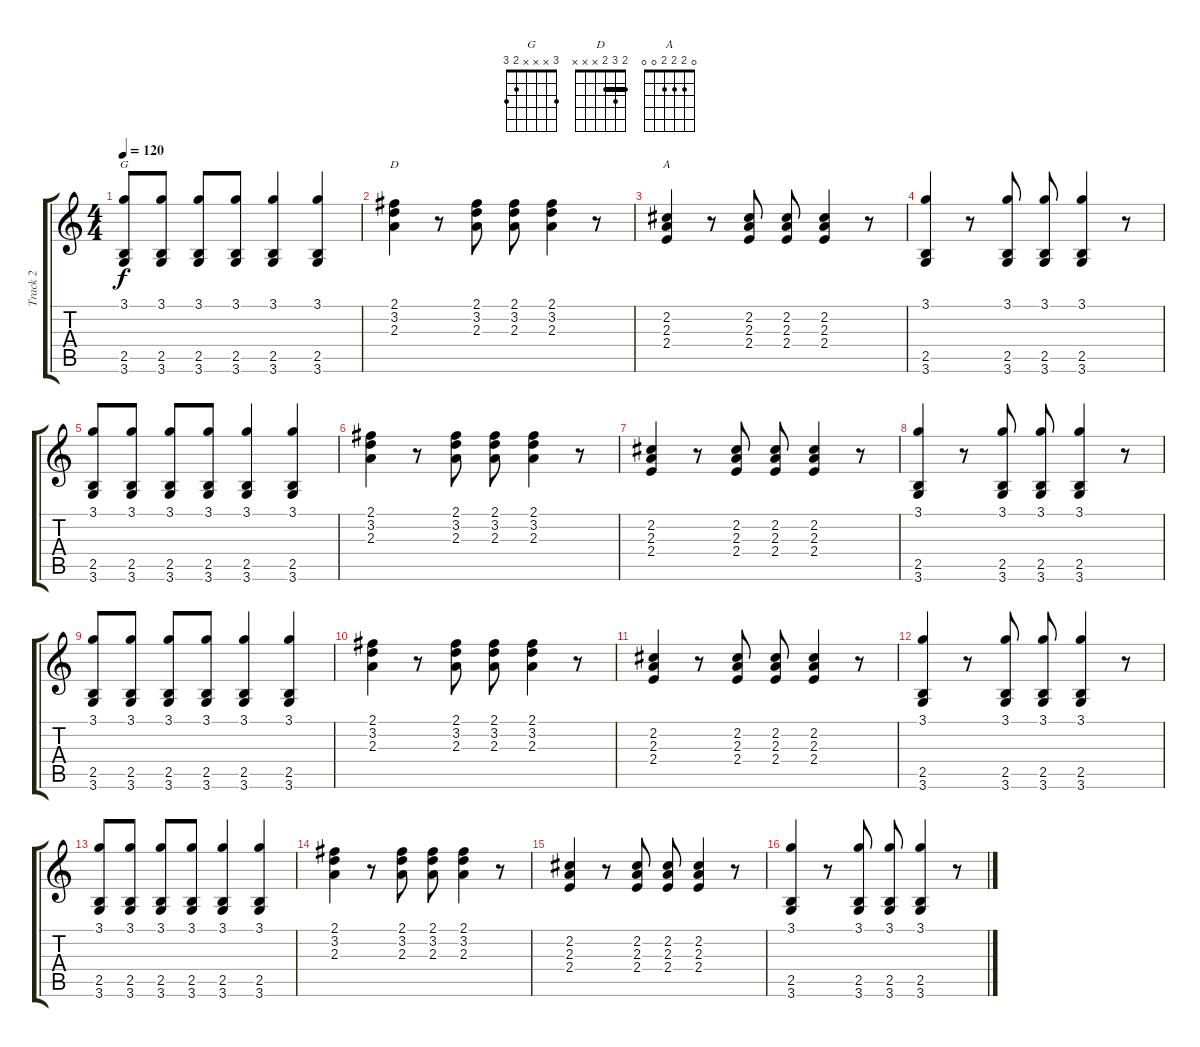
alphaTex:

\track ("Track 2" "Track 2") {instrument acousticguitarsteel}
\staff {score tabs}
\tuning (E4 B3 G3 D3 A2 E2) {hide}
\chord ("G" 3 x x x 2 3)
\chord ("D" 2 3 2 x x x) {barre 2}
\chord ("A" 0 2 2 2 0 0)
\ts (4 4)
\tempo 120
\clef g2
\ks c
(3.1 2.5 3.6).8{ch "G" dy f} (3.1 2.5 3.6).8 (3.1 2.5 3.6).8 (3.1 2.5 3.6).8 (3.1 2.5 3.6).4 (3.1 2.5 3.6).4 |
(2.1 3.2 2.3).4{ch "D"} r.8 (2.1 3.2 2.3).8 (2.1 3.2 2.3).8 (2.1 3.2 2.3).4 r.8 |
(2.2 2.3 2.4).4{ch "A"} r.8 (2.2 2.3 2.4).8 (2.2 2.3 2.4).8 (2.2 2.3 2.4).4 r.8 |
(3.1 2.5 3.6).4 r.8 (3.1 2.5 3.6).8 (3.1 2.5 3.6).8 (3.1 2.5 3.6).4 r.8 |
(3.1 2.5 3.6).8 (3.1 2.5 3.6).8 (3.1 2.5 3.6).8 (3.1 2.5 3.6).8 (3.1 2.5 3.6).4 (3.1 2.5 3.6).4 |
(2.1 3.2 2.3).4 r.8 (2.1 3.2 2.3).8 (2.1 3.2 2.3).8 (2.1 3.2 2.3).4 r.8 |
(2.2 2.3 2.4).4 r.8 (2.2 2.3 2.4).8 (2.2 2.3 2.4).8 (2.2 2.3 2.4).4 r.8 |
(3.1 2.5 3.6).4 r.8 (3.1 2.5 3.6).8 (3.1 2.5 3.6).8 (3.1 2.5 3.6).4 r.8 |
(3.1 2.5 3.6).8 (3.1 2.5 3.6).8 (3.1 2.5 3.6).8 (3.1 2.5 3.6).8 (3.1 2.5 3.6).4 (3.1 2.5 3.6).4 |
(2.1 3.2 2.3).4 r.8 (2.1 3.2 2.3).8 (2.1 3.2 2.3).8 (2.1 3.2 2.3).4 r.8 |
(2.2 2.3 2.4).4 r.8 (2.2 2.3 2.4).8 (2.2 2.3 2.4).8 (2.2 2.3 2.4).4 r.8 |
(3.1 2.5 3.6).4 r.8 (3.1 2.5 3.6).8 (3.1 2.5 3.6).8 (3.1 2.5 3.6).4 r.8 |
(3.1 2.5 3.6).8 (3.1 2.5 3.6).8 (3.1 2.5 3.6).8 (3.1 2.5 3.6).8 (3.1 2.5 3.6).4 (3.1 2.5 3.6).4 |
(2.1 3.2 2.3).4 r.8 (2.1 3.2 2.3).8 (2.1 3.2 2.3).8 (2.1 3.2 2.3).4 r.8 |
(2.2 2.3 2.4).4 r.8 (2.2 2.3 2.4).8 (2.2 2.3 2.4).8 (2.2 2.3 2.4).4 r.8 |
(3.1 2.5 3.6).4 r.8 (3.1 2.5 3.6).8 (3.1 2.5 3.6).8 (3.1 2.5 3.6).4 r.8
